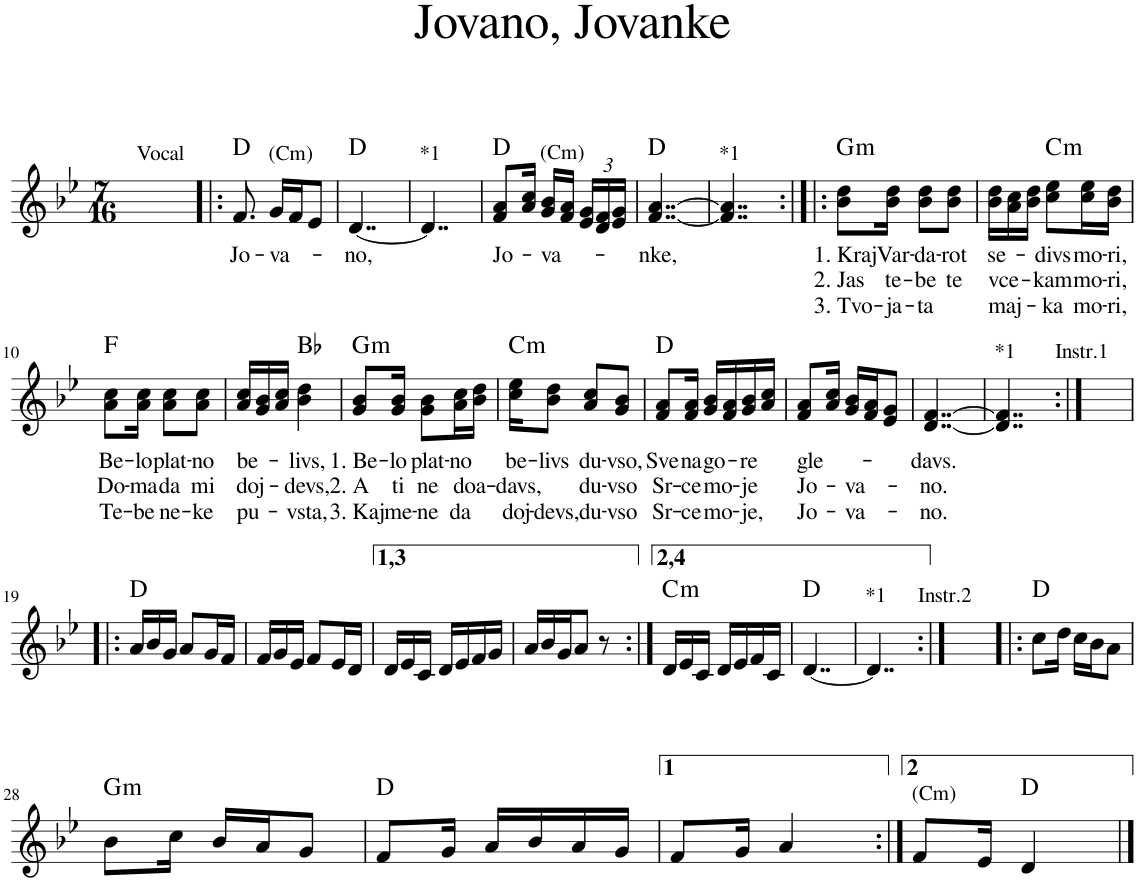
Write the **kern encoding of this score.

**kern	**text	**text	**text	**harte
*part1	*part1	*part1	*part1	*part1
*staff1	*staff1	*staff1	*staff1	*
*I"Piano	*	*	*	*
*I'Pno	*	*	*	*
*clefG2	*	*	*	*
*k[b-e-]	*	*	*	*
*M7/16	*	*	*	*
=1	=1	=1	=1	=1
!LO:TX:a:t=Vocal	!	!	!	!
4..ryy	.	.	.	.
=2!|:	=2!|:	=2!|:	=2!|:	=2!|:
!	!LO:LY:b	!	!	!
8.f/	Jo-	.	.	D:maj
!LO:TX:a:t=(Cm)	!	!	!	!
!	!LO:LY:b	!	!	!
16g/LL	-va-	.	.	.
16f/J	.	.	.	.
8e-/J	.	.	.	.
=3	=3	=3	=3	=3
!	!LO:LY:b	!	!	!
[4..d/	-no,	.	.	D:maj
=4	=4	=4	=4	=4
!LO:TX:a:t=*1	!	!	!	!
4..d/]	.	.	.	.
=5	=5	=5	=5	=5
!	!LO:LY:b	!	!	!
8f/ 8a/L	Jo-	.	.	D:maj
16a/ 16cc/Jk	.	.	.	.
!LO:TX:a:t=(Cm)	!	!	!	!
!	!LO:LY:b	!	!	!
16g/ 16b-/LL	-va-	.	.	.
16f/ 16a/JJ	.	.	.	.
*Xbrackettup	*	*	*	*
24e-/ 24g/LL	.	.	.	.
24d/ 24f/	.	.	.	.
24e-/ 24g/JJ	.	.	.	.
=6	=6	=6	=6	=6
!	!LO:LY:b	!	!	!
[4..f/ [4..a/	-nke,	.	.	D:maj
=7	=7	=7	=7	=7
!LO:TX:a:t=*1	!	!	!	!
4..f/] 4..a/]	.	.	.	.
=8:|!|:	=8:|!|:	=8:|!|:	=8:|!|:	=8:|!|:
!	!LO:LY:b	!LO:LY:b	!LO:LY:b	!LO:H:kt=m
8b-\ 8dd\L	1. Kraj	2. Jas	3. Tvo-	G:min
!	!LO:LY:b	!LO:LY:b	!LO:LY:b	!
16b-\ 16dd\Jk	Var-	te-	-ja-	.
!	!LO:LY:b	!LO:LY:b	!LO:LY:b	!
8b-\ 8dd\L	-da-	-be	-ta	.
!	!LO:LY:b	!LO:LY:b	!	!
8b-\ 8dd\J	-rot	te	.	.
=9	=9	=9	=9	=9
!	!LO:LY:b	!LO:LY:b	!LO:LY:b	!
16b-\ 16dd\LL	se-	vce-	maj-	.
16a\ 16cc\	.	.	.	.
16b-\ 16dd\JJ	.	.	.	.
!	!LO:LY:b	!LO:LY:b	!LO:LY:b	!LO:H:kt=m
8cc\ 8ee-\L	-divs	-kam	-ka	C:min
!	!LO:LY:b	!LO:LY:b	!LO:LY:b	!
16cc\ 16ee-\L	mo-	mo-	mo-	.
!	!LO:LY:b	!LO:LY:b	!LO:LY:b	!
16b-\ 16dd\JJ	-ri,	-ri,	-ri,	.
!!LO:LB:g=z
=10	=10	=10	=10	=10
!	!LO:LY:b	!LO:LY:b	!LO:LY:b	!
8a\ 8cc\L	Be-	Do-	Te-	F:maj
!	!LO:LY:b	!LO:LY:b	!LO:LY:b	!
16a\ 16cc\Jk	-lo	-ma	-be	.
!	!LO:LY:b	!LO:LY:b	!LO:LY:b	!
8a\ 8cc\L	plat-	da	ne-	.
!	!LO:LY:b	!LO:LY:b	!LO:LY:b	!
8a\ 8cc\J	-no	mi	-ke	.
=11	=11	=11	=11	=11
!	!LO:LY:b	!LO:LY:b	!LO:LY:b	!
16a/ 16cc/LL	be-	doj-	pu-	.
16g/ 16b-/	.	.	.	.
16a/ 16cc/JJ	.	.	.	.
!	!LO:LY:b	!LO:LY:b	!LO:LY:b	!
4b-\ 4dd\	-livs,	-devs,	-vsta,	Bb:maj
=12	=12	=12	=12	=12
!	!LO:LY:b	!LO:LY:b	!LO:LY:b	!LO:H:kt=m
8g/ 8b-/L	1. Be-	2. A	3. Kaj	G:min
!	!LO:LY:b	!LO:LY:b	!LO:LY:b	!
16g/ 16b-/Jk	-lo	ti	me-	.
!	!LO:LY:b	!LO:LY:b	!LO:LY:b	!
8g\ 8b-\L	plat-	ne	-ne	.
!	!LO:LY:b	!LO:LY:b	!LO:LY:b	!
16a\ 16cc\L	-no	doa-	da	.
16b-\ 16dd\JJ	.	.	.	.
=13	=13	=13	=13	=13
!	!LO:LY:b	!LO:LY:b	!LO:LY:b	!LO:H:kt=m
16cc\ 16ee-\KL	be-	-davs,	doj-	C:min
!	!LO:LY:b	!	!LO:LY:b	!
8b-\ 8dd\J	-livs	.	-devs,	.
!	!LO:LY:b	!LO:LY:b	!LO:LY:b	!
8a/ 8cc/L	du-	du-	du-	.
!	!LO:LY:b	!LO:LY:b	!LO:LY:b	!
8g/ 8b-/J	-vso,	-vso	-vso	.
=14	=14	=14	=14	=14
!	!LO:LY:b	!LO:LY:b	!LO:LY:b	!
8f/ 8a/L	Sve	Sr-	Sr-	D:maj
!	!LO:LY:b	!LO:LY:b	!LO:LY:b	!
16f/ 16a/Jk	na	-ce	-ce	.
!	!LO:LY:b	!LO:LY:b	!LO:LY:b	!
16g/ 16b-/LL	go-	mo-	mo-	.
16f/ 16a/	.	.	.	.
!	!LO:LY:b	!LO:LY:b	!LO:LY:b	!
16g/ 16b-/	-re	-je	-je,	.
16a/ 16cc/JJ	.	.	.	.
=15	=15	=15	=15	=15
!	!LO:LY:b	!LO:LY:b	!LO:LY:b	!
8f/ 8a/L	gle-	Jo-	Jo-	.
16a/ 16cc/Jk	.	.	.	.
!	!	!LO:LY:b	!LO:LY:b	!
16g/ 16b-/LL	.	-va-	-va-	.
16f/ 16a/J	.	.	.	.
8e-/ 8g/J	.	.	.	.
=16	=16	=16	=16	=16
!	!LO:LY:b	!LO:LY:b	!LO:LY:b	!
[4..d/ [4..f/	-davs.	-no.	-no.	.
=17	=17	=17	=17	=17
!LO:TX:a:t=*1	!	!	!	!
4..d/] 4..f/]	.	.	.	.
=18:|!	=18:|!	=18:|!	=18:|!	=18:|!
!LO:TX:a:t=Instr.1	!	!	!	!
4..ryy	.	.	.	.
!!LO:LB:g=z
=19!|:	=19!|:	=19!|:	=19!|:	=19!|:
16a/LL	.	.	.	D:maj
16b-/	.	.	.	.
16g/JJ	.	.	.	.
8a/L	.	.	.	.
16g/L	.	.	.	.
16f/JJ	.	.	.	.
=20	=20	=20	=20	=20
16f/LL	.	.	.	.
16g/	.	.	.	.
16e-/JJ	.	.	.	.
8f/L	.	.	.	.
16e-/L	.	.	.	.
16d/JJ	.	.	.	.
=21	=21	=21	=21	=21
16d/LL	.	.	.	.
16e-/	.	.	.	.
16c/JJ	.	.	.	.
16d/LL	.	.	.	.
16e-/	.	.	.	.
16f/	.	.	.	.
16g/JJ	.	.	.	.
=22	=22	=22	=22	=22
16a/LL	.	.	.	.
16b-/	.	.	.	.
16g/J	.	.	.	.
8a/J	.	.	.	.
8r	.	.	.	.
=23:|!	=23:|!	=23:|!	=23:|!	=23:|!
!	!	!	!	!LO:H:kt=m
16d/LL	.	.	.	C:min
16e-/	.	.	.	.
16c/JJ	.	.	.	.
16d/LL	.	.	.	.
16e-/	.	.	.	.
16f/	.	.	.	.
16c/JJ	.	.	.	.
=24	=24	=24	=24	=24
[4..d/	.	.	.	D:maj
=25	=25	=25	=25	=25
!LO:TX:a:t=*1	!	!	!	!
4..d/]	.	.	.	.
=26:|!	=26:|!	=26:|!	=26:|!	=26:|!
!LO:TX:a:t=Instr.2	!	!	!	!
4..ryy	.	.	.	.
=27!|:	=27!|:	=27!|:	=27!|:	=27!|:
8cc\L	.	.	.	D:maj
16dd\Jk	.	.	.	.
16cc\LL	.	.	.	.
16b-\J	.	.	.	.
8a\J	.	.	.	.
!!LO:LB:g=z
=28	=28	=28	=28	=28
!	!	!	!	!LO:H:kt=m
8b-\L	.	.	.	G:min
16cc\Jk	.	.	.	.
16b-/LL	.	.	.	.
16a/J	.	.	.	.
8g/J	.	.	.	.
=29	=29	=29	=29	=29
8f/L	.	.	.	D:maj
16g/Jk	.	.	.	.
16a/LL	.	.	.	.
16b-/	.	.	.	.
16a/	.	.	.	.
16g/JJ	.	.	.	.
=30	=30	=30	=30	=30
8f/L	.	.	.	.
16g/Jk	.	.	.	.
4a/	.	.	.	.
=31:|!	=31:|!	=31:|!	=31:|!	=31:|!
!LO:TX:a:t=(Cm)	!	!	!	!
8f/L	.	.	.	.
16e-/Jk	.	.	.	.
4d/	.	.	.	D:maj
==	==	==	==	==
*-	*-	*-	*-	*-
